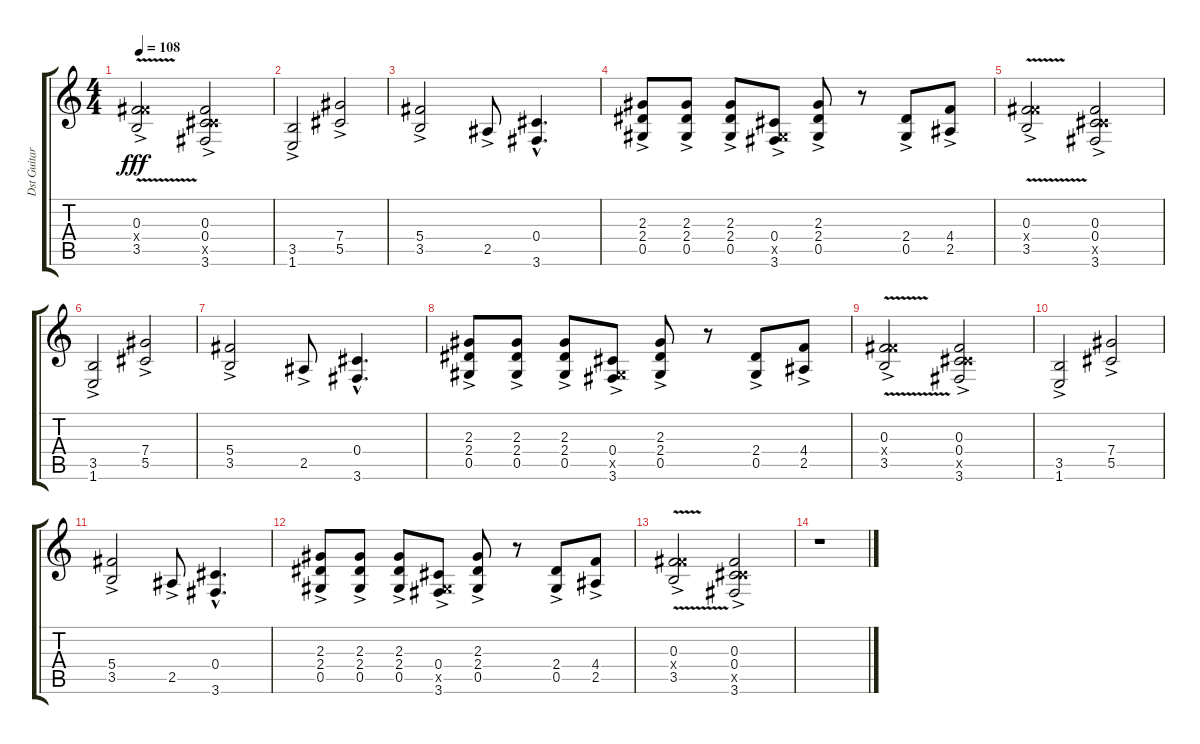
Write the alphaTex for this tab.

\track ("Dst Guitar (Harmonics)" "Dst Guitar") {instrument distortionguitar}
\staff {score tabs}
\tuning (Eb4 Bb3 Gb3 Db3 Ab2 Eb2) {hide}
\ts (4 4)
\tempo 108
\clef g2
\ks c
(0.3 5.4{x} 3.5{v ac}).2{dy fff} (0.3 0.4 5.5{x} 3.6{ac}).2 |
(3.5 1.6{ac}).2 (7.4 5.5{ac}).2 |
(5.4 3.5{ac}).2 2.5{ac}.8 (0.4{hac} 3.6{hac}).4{d} |
(2.3 2.4 0.5{ac}).8{volume 4} (2.3 2.4 0.5{ac}).8 (2.3 2.4 0.5{ac}).8 (0.4 0.5{x} 3.6{ac}).8 (2.3 2.4 0.5{ac}).8 r.8 (2.4 0.5{ac}).8 (4.4 2.5{ac}).8 |
(0.3 5.4{x} 3.5{v ac}).2 (0.3 0.4 5.5{x} 3.6{ac}).2 |
(3.5 1.6{ac}).2 (7.4 5.5{ac}).2 |
(5.4 3.5{ac}).2 2.5{ac}.8 (0.4{hac} 3.6{hac}).4{d} |
(2.3 2.4 0.5{ac}).8{volume 2} (2.3 2.4 0.5{ac}).8 (2.3 2.4 0.5{ac}).8 (0.4 0.5{x} 3.6{ac}).8 (2.3 2.4 0.5{ac}).8 r.8 (2.4 0.5{ac}).8 (4.4 2.5{ac}).8 |
(0.3 5.4{x} 3.5{v ac}).2 (0.3 0.4 5.5{x} 3.6{ac}).2 |
(3.5 1.6{ac}).2 (7.4 5.5{ac}).2 |
(5.4 3.5{ac}).2 2.5{ac}.8 (0.4{hac} 3.6{hac}).4{d} |
(2.3 2.4 0.5{ac}).8{volume 0} (2.3 2.4 0.5{ac}).8 (2.3 2.4 0.5{ac}).8 (0.4 0.5{x} 3.6{ac}).8 (2.3 2.4 0.5{ac}).8 r.8 (2.4 0.5{ac}).8 (4.4 2.5{ac}).8 |
(0.3 5.4{x} 3.5{v ac}).2 (0.3 0.4 5.5{x} 3.6{ac}).2 |
r.1
